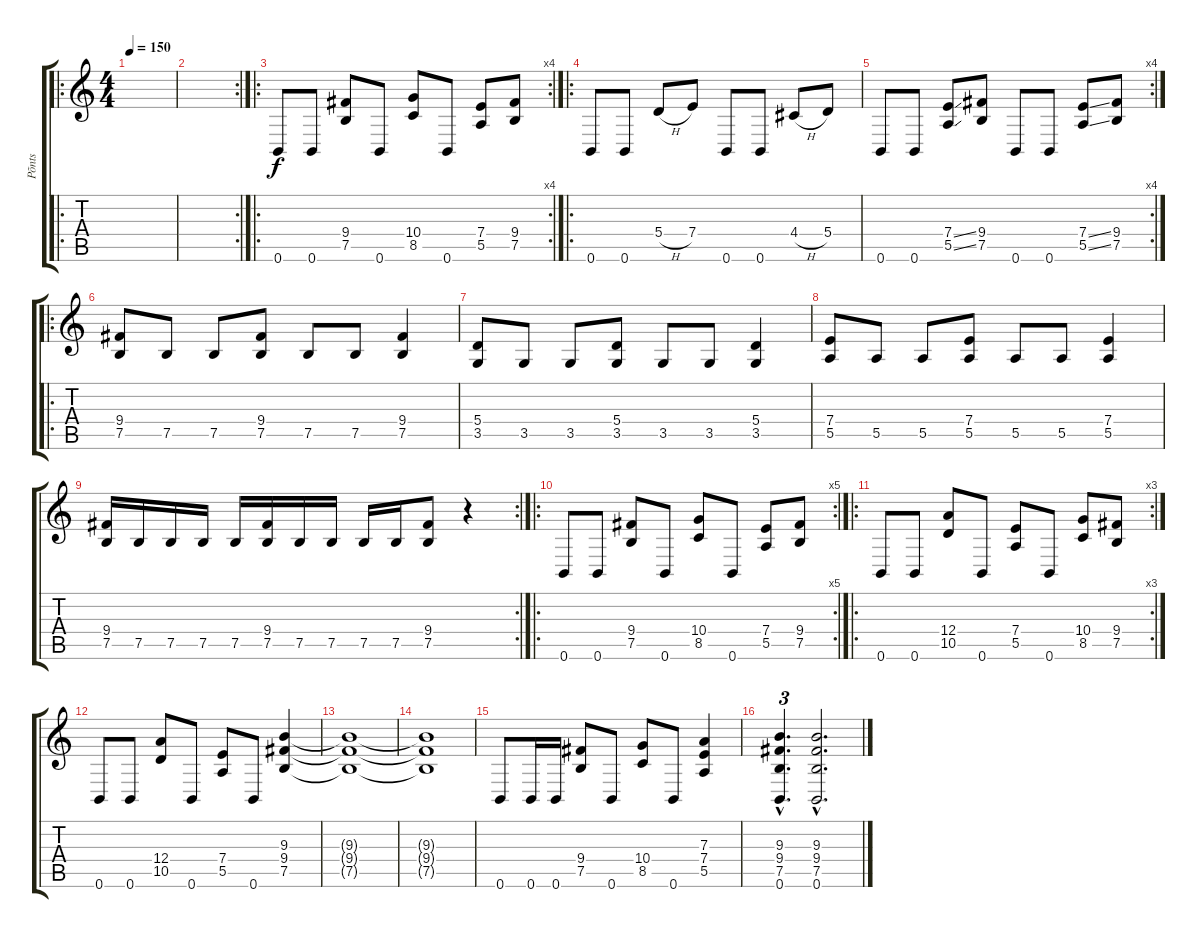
\track ("Põnts" "Põnts") {instrument distortionguitar}
\staff {score tabs}
\tuning (B3 Gb3 D3 A2 E2 B1) {hide}
\ro
\ts (4 4)
\tempo 150
\clef g2
\ks c
|
\rc 2
|
\ro
\rc 4
0.6.8{volume 16 balance 0} 0.6.8 (9.4 7.5).8 0.6.8 (10.4 8.5).8 0.6.8 (7.4 5.5).8 (9.4 7.5).8 |
\ro
0.6.8{volume 13} 0.6.8 5.4{h}.8 7.4.8 0.6.8 0.6.8 4.4{h}.8 5.4.8 |
\rc 4
0.6.8 0.6.8 (7.4{ss} 5.5{ss}).8 (9.4 7.5).8 0.6.8 0.6.8 (7.4{ss} 5.5{ss}).8 (9.4 7.5).8 |
\ro
(9.4 7.5).8 7.5.8 7.5.8 (9.4 7.5).8 7.5.8 7.5.8 (9.4 7.5).4 |
(5.4 3.5).8 3.5.8 3.5.8 (5.4 3.5).8 3.5.8 3.5.8 (5.4 3.5).4 |
(7.4 5.5).8 5.5.8 5.5.8 (7.4 5.5).8 5.5.8 5.5.8 (7.4 5.5).4 |
\rc 2
(9.4 7.5).16 7.5.16 7.5.16 7.5.16 7.5.16 (9.4 7.5).16 7.5.16 7.5.16 7.5.16 7.5.16 (9.4 7.5).8 r.4 |
\ro
\rc 5
0.6.8 0.6.8 (9.4 7.5).8 0.6.8 (10.4 8.5).8 0.6.8 (7.4 5.5).8 (9.4 7.5).8 |
\ro
\rc 3
0.6.8 0.6.8 (12.4 10.5).8 0.6.8 (7.4 5.5).8 0.6.8 (10.4 8.5).8 (9.4 7.5).8 |
0.6.8 0.6.8 (12.4 10.5).8 0.6.8 (7.4 5.5).8 0.6.8 (9.3 9.4 7.5).4 |
(9.3{t} 9.4{t} 7.5{t}).1 |
(9.3{t} 9.4{t} 7.5{t}).1 |
0.6.8 0.6.16 0.6.16 (9.4 7.5).8 0.6.8 (10.4 8.5).8 0.6.8 (7.3 7.4 5.5).4 |
(9.3{hac} 9.4{hac} 7.5{hac} 0.6{hac}).4{d tu (3 2)} (9.3{hac} 9.4{hac} 7.5{hac} 0.6{hac}).2{d}
